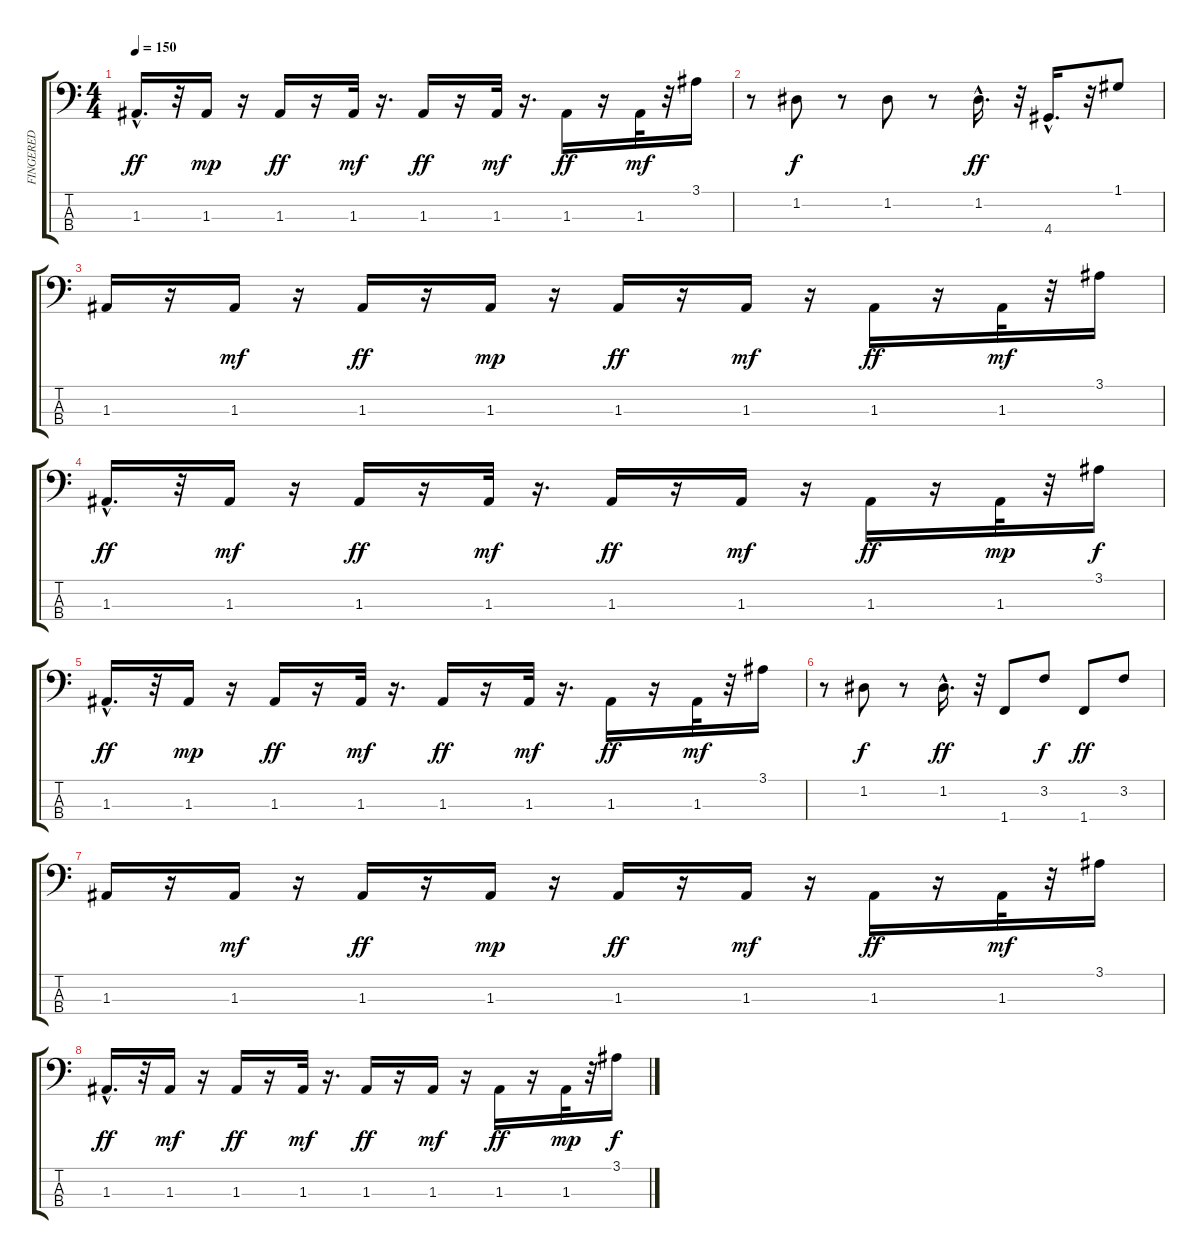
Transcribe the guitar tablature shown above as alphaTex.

\track ("FINGERED" "FINGERED") {instrument electricbassfinger}
\staff {score tabs}
\tuning (G2 D2 A1 E1) {hide}
\ts (4 4)
\tempo 150
\clef f4
\ks c
1.3{hac}.16{d dy ff} r.32 1.3.16{dy mp} r.16 1.3.16{dy ff} r.16 1.3.32{dy mf} r.16{d} 1.3.16{dy ff} r.16 1.3.32{dy mf} r.16{d} 1.3.16{dy ff} r.16 1.3.32{dy mf} r.32 3.1.16 |
r.8 1.2.8{dy f} r.8 1.2.8 r.8 1.2{hac}.16{d dy ff} r.32 4.4{hac}.16{d} r.32 1.1.8 |
1.3.16 r.16 1.3.16{dy mf} r.16 1.3.16{dy ff} r.16 1.3.16{dy mp} r.16 1.3.16{dy ff} r.16 1.3.16{dy mf} r.16 1.3.16{dy ff} r.16 1.3.32{dy mf} r.32 3.1.16 |
1.3{hac}.16{d dy ff} r.32 1.3.16{dy mf} r.16 1.3.16{dy ff} r.16 1.3.32{dy mf} r.16{d} 1.3.16{dy ff} r.16 1.3.16{dy mf} r.16 1.3.16{dy ff} r.16 1.3.32{dy mp} r.32 3.1.16{dy f} |
1.3{hac}.16{d dy ff} r.32 1.3.16{dy mp} r.16 1.3.16{dy ff} r.16 1.3.32{dy mf} r.16{d} 1.3.16{dy ff} r.16 1.3.32{dy mf} r.16{d} 1.3.16{dy ff} r.16 1.3.32{dy mf} r.32 3.1.16 |
r.8 1.2.8{dy f} r.8 1.2{hac}.16{d dy ff} r.32 1.4.8 3.2.8{dy f} 1.4.8{dy ff} 3.2.8 |
1.3.16 r.16 1.3.16{dy mf} r.16 1.3.16{dy ff} r.16 1.3.16{dy mp} r.16 1.3.16{dy ff} r.16 1.3.16{dy mf} r.16 1.3.16{dy ff} r.16 1.3.32{dy mf} r.32 3.1.16 |
1.3{hac}.16{d dy ff} r.32 1.3.16{dy mf} r.16 1.3.16{dy ff} r.16 1.3.32{dy mf} r.16{d} 1.3.16{dy ff} r.16 1.3.16{dy mf} r.16 1.3.16{dy ff} r.16 1.3.32{dy mp} r.32 3.1.16{dy f}
